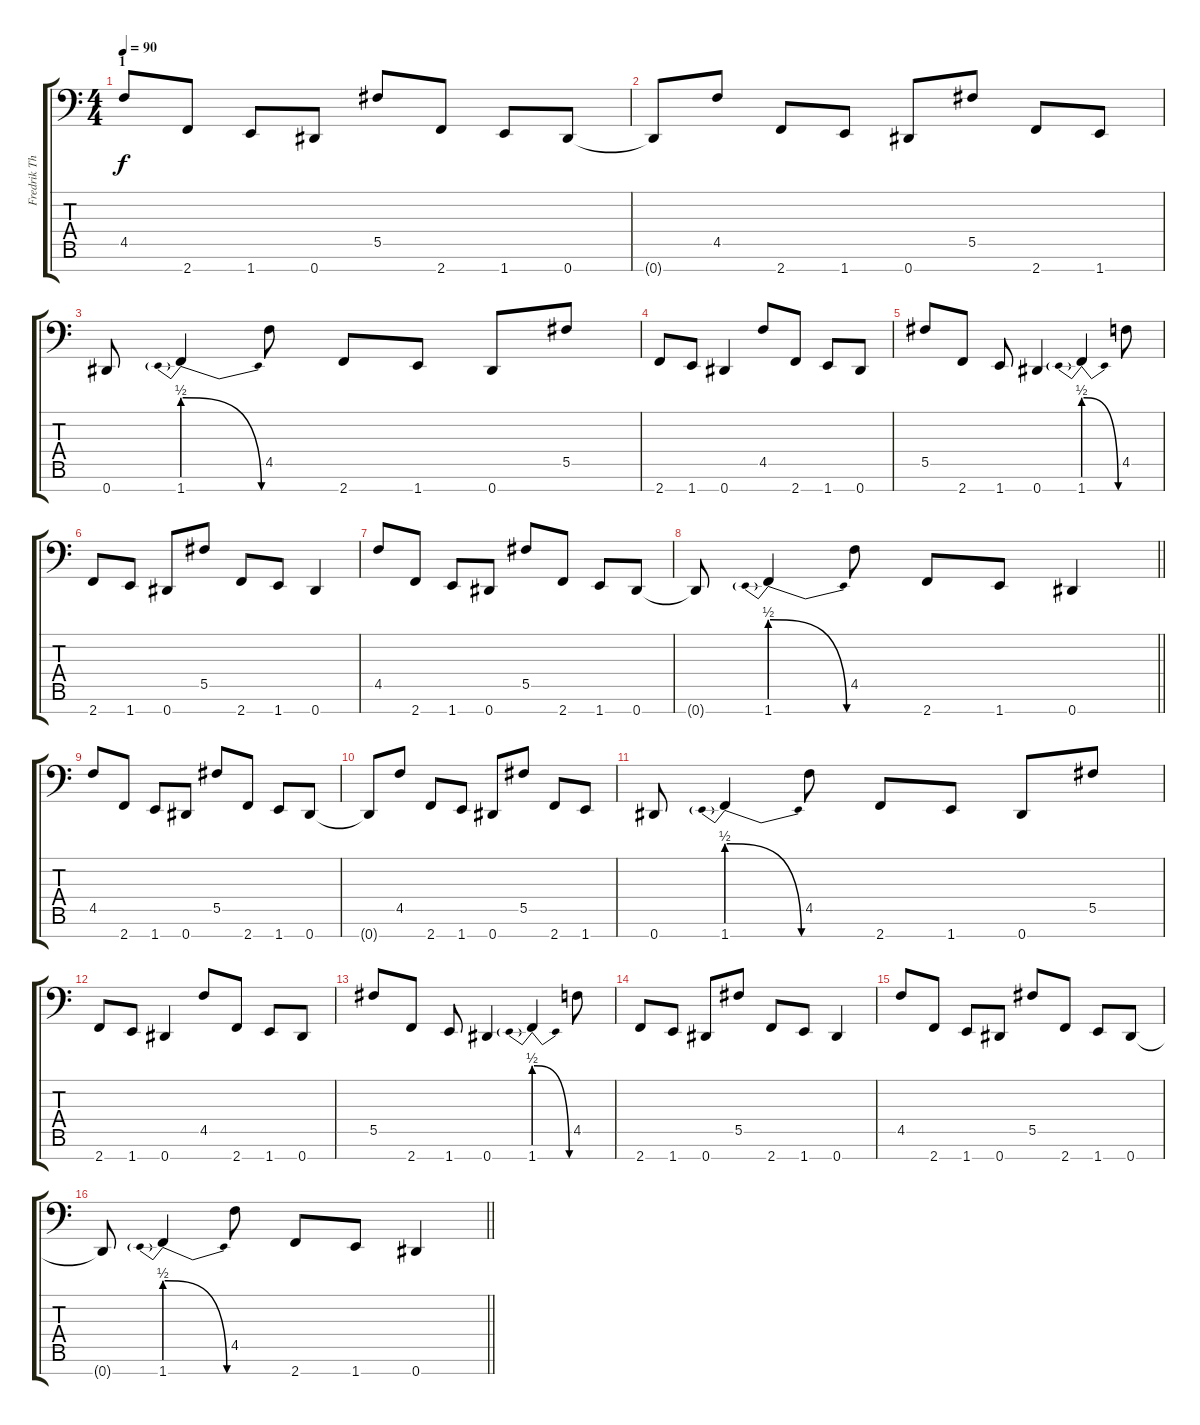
\track ("Fredrik Thordendal" "Fredrik Th") {instrument distortionguitar}
\staff {score tabs}
\tuning (Ab3 E3 B2 Gb2 Db2 Ab1 Eb1) {hide}
\ts (4 4)
\section ("" "1")
\tempo 90
\clef f4
\ks c
4.5.8{dy f instrument distortionguitar} 2.7.8 1.7.8 0.7.8 5.5.8 2.7.8 1.7.8 0.7.8 |
0.7{t}.8 4.5.8 2.7.8 1.7.8 0.7.8 5.5.8 2.7.8 1.7.8 |
0.7.8 1.7{be (prebendrelease 0 2 60 0)}.4 4.5.8 2.7.8 1.7.8 0.7.8 5.5.8 |
2.7.8 1.7.8 0.7.4 4.5.8 2.7.8 1.7.8 0.7.8 |
5.5.8 2.7.8 1.7.8 0.7.4 1.7{be (prebendrelease 0 2 60 0)}.4 4.5.8 |
2.7.8 1.7.8 0.7.8 5.5.8 2.7.8 1.7.8 0.7.4 |
4.5.8 2.7.8 1.7.8 0.7.8 5.5.8 2.7.8 1.7.8 0.7.8 |
\barLineRight lightlight
0.7{t}.8 1.7{be (prebendrelease 0 2 60 0)}.4 4.5.8 2.7.8 1.7.8 0.7.4 |
\section ("" "")
4.5.8 2.7.8 1.7.8 0.7.8 5.5.8 2.7.8 1.7.8 0.7.8 |
0.7{t}.8 4.5.8 2.7.8 1.7.8 0.7.8 5.5.8 2.7.8 1.7.8 |
0.7.8 1.7{be (prebendrelease 0 2 60 0)}.4 4.5.8 2.7.8 1.7.8 0.7.8 5.5.8 |
2.7.8 1.7.8 0.7.4 4.5.8 2.7.8 1.7.8 0.7.8 |
5.5.8 2.7.8 1.7.8 0.7.4 1.7{be (prebendrelease 0 2 60 0)}.4 4.5.8 |
2.7.8 1.7.8 0.7.8 5.5.8 2.7.8 1.7.8 0.7.4 |
4.5.8 2.7.8 1.7.8 0.7.8 5.5.8 2.7.8 1.7.8 0.7.8 |
\barLineRight lightlight
0.7{t}.8 1.7{be (prebendrelease 0 2 60 0)}.4 4.5.8 2.7.8 1.7.8 0.7.4
